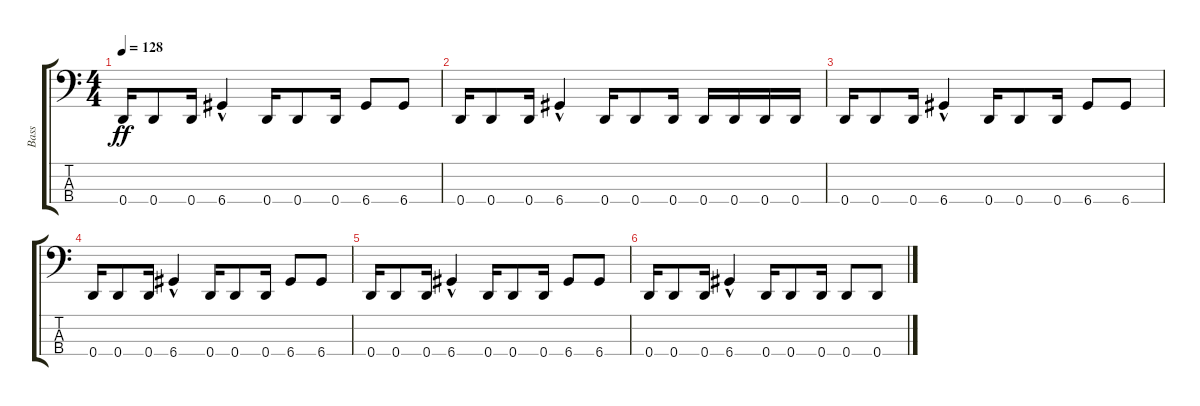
\track ("Bass" "Bass") {instrument electricbasspick}
\staff {score tabs}
\tuning (G2 D2 A1 D1) {hide}
\ts (4 4)
\tempo 128
\clef f4
\ks c
0.4.16{dy ff} 0.4.8 0.4.16 6.4{hac}.4 0.4.16 0.4.8 0.4.16 6.4.8 6.4.8 |
0.4.16 0.4.8 0.4.16 6.4{hac}.4 0.4.16 0.4.8 0.4.16 0.4.16 0.4.16 0.4.16 0.4.16 |
0.4.16 0.4.8 0.4.16 6.4{hac}.4 0.4.16 0.4.8 0.4.16 6.4.8 6.4.8 |
0.4.16 0.4.8 0.4.16 6.4{hac}.4 0.4.16 0.4.8 0.4.16 6.4.8 6.4.8 |
0.4.16 0.4.8 0.4.16 6.4{hac}.4 0.4.16 0.4.8 0.4.16 6.4.8 6.4.8 |
0.4.16 0.4.8 0.4.16 6.4{hac}.4 0.4.16 0.4.8 0.4.16 0.4.8 0.4.8
